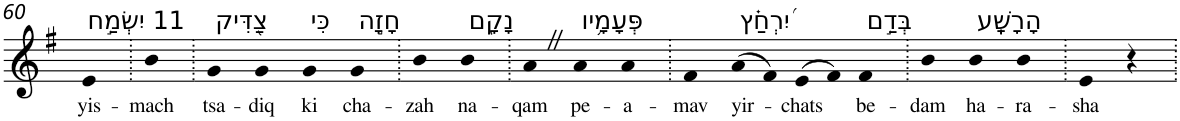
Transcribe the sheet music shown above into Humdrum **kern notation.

**kern	**text
*part1	*part1
*staff1	*staff1
*I"Piano	*
*I'Pno	*
!!LO:PB:g=z
*clefG2	*
*k[f#]	*
*G:	*
=60	=60
!LO:TX:a:t=11 יִשְׂמַ֣ח	!
!	!LO:LY:b
4e	yis-
=61.	=61.
!	!LO:LY:b
4b	-mach
=62.	=62.
!LO:TX:a:t=צַ֭דִּיק	!
!	!LO:LY:b
4g	tsa-
!	!LO:LY:b
4g	-diq
!LO:TX:a:t=כִּי	!
!	!LO:LY:b
4g	ki
!LO:TX:a:t=חָזָ֣ה	!
!	!LO:LY:b
4g	cha-
=63.	=63.
!	!LO:LY:b
4b	-zah
!LO:TX:a:t=נָקָ֑ם	!
!	!LO:LY:b
4b	na-
=64.	=64.
!	!LO:LY:b
4aZ	-qam
!LO:TX:a:t=פְּעָמָ֥יו	!
!	!LO:LY:b
4a	pe-
!	!LO:LY:b
4a	-a-
=65.	=65.
!	!LO:LY:b
4f#	-mav
!LO:TX:a:t=יִ֝רְחַ֗ץ	!
!	!LO:LY:b
(>8a	yir-
8f#)	.
!	!LO:LY:b
(>8e	-chats
8f#)	.
!LO:TX:a:t=בְּדַ֣ם	!
!	!LO:LY:b
4f#	be-
=66.	=66.
!	!LO:LY:b
4b	-dam
!LO:TX:a:t=הָרָשָֽׁע	!
!	!LO:LY:b
4b	ha-
!	!LO:LY:b
4b	-ra-
=67.	=67.
!	!LO:LY:b
4e	-sha
4r	.
=.	=.
*-	*-
